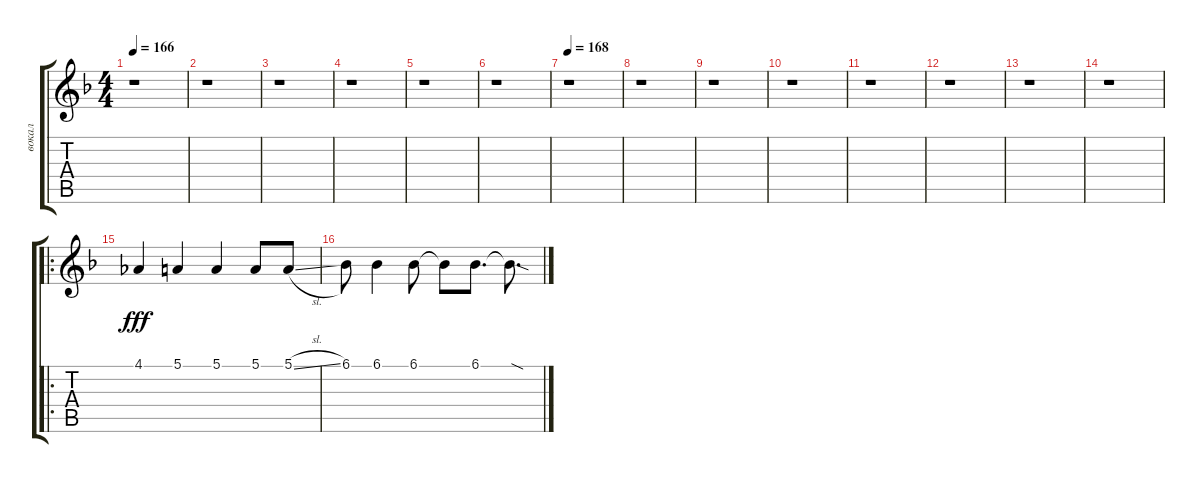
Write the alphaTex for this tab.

\track ("вокал" "вокал") {instrument accordion}
\staff {score tabs}
\tuning (E4 B3 G3 D3 A2 E2) {hide}
\ts (4 4)
\tempo 166
\clef g2
\ks dminor
r.1{dy fff} |
r.1 |
r.1 |
r.1 |
r.1 |
r.1 |
\tempo 168
r.1 |
r.1 |
r.1 |
r.1 |
r.1 |
r.1 |
r.1 |
r.1 |
\ro
4.1.4 5.1.4 5.1.4 5.1.8 5.1{sl}.8 |
6.1.8 6.1.4 6.1.8{beam split} 6.1{t}.8 6.1.8{d} 6.1{sod t}.8{d}
